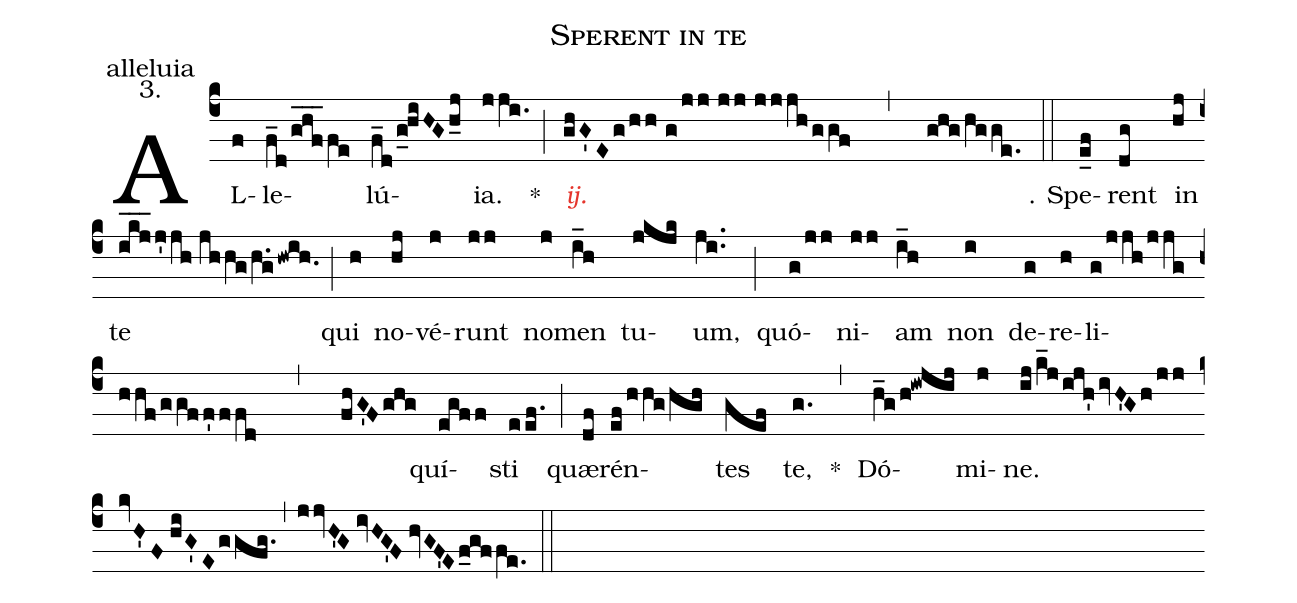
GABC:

name: Sperent in te;
office-part: alleluia;
mode: 3.;
%%
(c4) AL(f)le(f_d!/ghf___fe)lú(f_d!/g_0!hiHG!/h_j)ia.(jji.) *(;)
<i><c>ij.</c></i>(ghG'E!/g!/hh//g!/jj//jj//jjjh!/ggf,ghg!/hgge.) (::)

℣. Spe(e_f)rent(dg) in(hj) te(ikj___j'jh//jhhg!/h.ghwih.) (;)
qui(h) no(hj)vé(j)runt(jj) no(j)men(i_h) tu(jkjk)um,(ji..) (;)
quó(g!/jj)ni(jj)am(i_h) non(i) de(g)re(h)li(g!/jjh!/jjg//hhf!/ggff'ffd,fhG'F!/ghg)quí(egff)sti(eef.) (;)
quæ(df)rén(ef!/hhg!/hgh)tes(gef) te,(g.) *(,)
Dó(h_g!/h!iwjij)mi(j)ne.(ij!/k_j!/ijh'!/ivH'G/h!/jj/kvH'F!//hiG'E!/ggfg.,jjvH'G//ivHG'F!//hvGF'E!/f_gffe.) (::)
